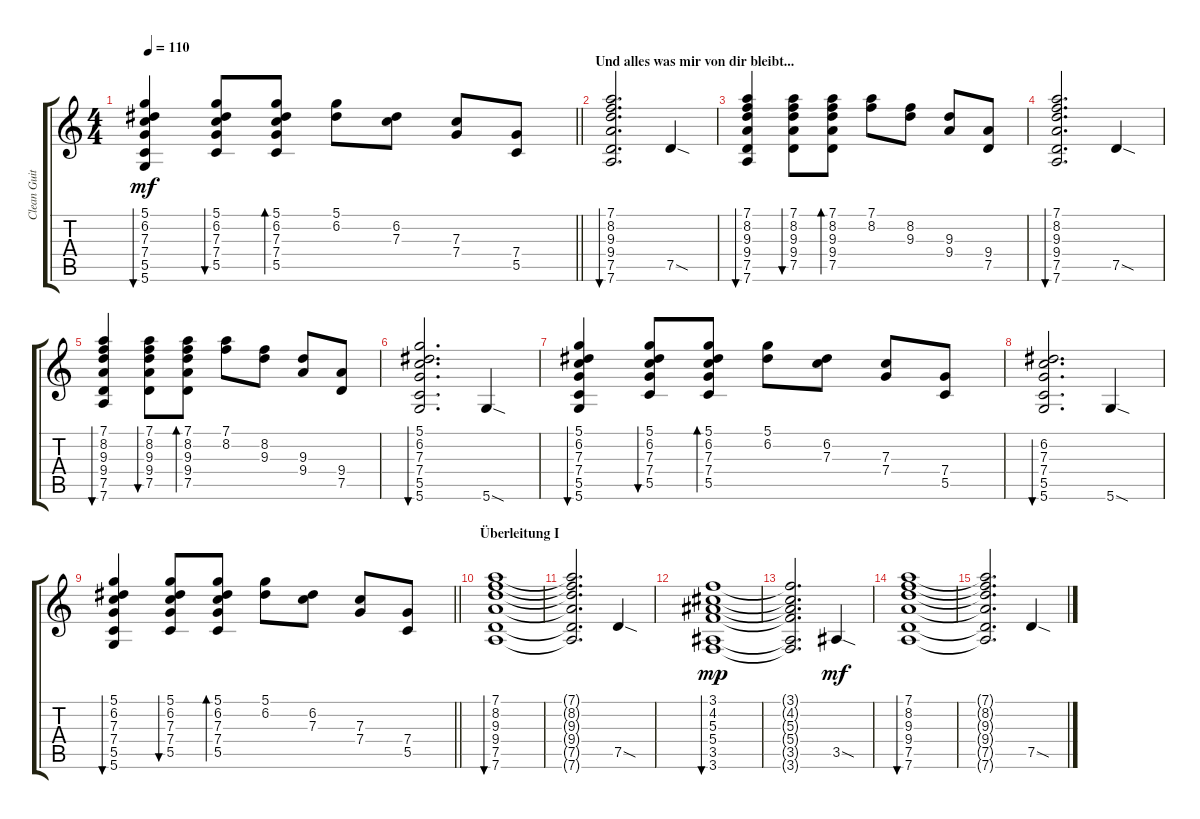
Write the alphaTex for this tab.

\track ("Clean Guitar" "Clean Guit") {instrument electricguitarclean}
\staff {score tabs}
\tuning (D4 A3 F3 C3 G2 D2) {hide}
\ts (4 4)
\tempo 110
\clef g2
\barLineRight lightlight
\ks c
(5.1 6.2 7.3 7.4 5.5 5.6).4{bu 120 dy mf} (5.1 6.2 7.3 7.4 5.5).8{bu 120} (5.1 6.2 7.3 7.4 5.5).8{bd 60} (5.1 6.2).8 (6.2 7.3).8 (7.3 7.4).8 (7.4 5.5).8 |
\section ("" "Und alles was mir von dir bleibt...")
(7.1 8.2 9.3 9.4 7.5 7.6).2{d bu 120} 7.5{sod}.4 |
(7.1 8.2 9.3 9.4 7.5 7.6).4{bu 60} (7.1 8.2 9.3 9.4 7.5).8{bu 120} (7.1 8.2 9.3 9.4 7.5).8{bd 60} (7.1 8.2).8 (8.2 9.3).8 (9.3 9.4).8 (9.4 7.5).8 |
(7.1 8.2 9.3 9.4 7.5 7.6).2{d bu 120} 7.5{sod}.4 |
(7.1 8.2 9.3 9.4 7.5 7.6).4{bu 60} (7.1 8.2 9.3 9.4 7.5).8{bu 120} (7.1 8.2 9.3 9.4 7.5).8{bd 60} (7.1 8.2).8 (8.2 9.3).8 (9.3 9.4).8 (9.4 7.5).8 |
(5.1 6.2 7.3 7.4 5.5 5.6).2{d bu 240} 5.6{sod}.4 |
(5.1 6.2 7.3 7.4 5.5 5.6).4{bu 120} (5.1 6.2 7.3 7.4 5.5).8{bu 120} (5.1 6.2 7.3 7.4 5.5).8{bd 60} (5.1 6.2).8 (6.2 7.3).8 (7.3 7.4).8 (7.4 5.5).8 |
(6.2 7.3 7.4 5.5 5.6).2{d bu 240} 5.6{sod}.4 |
\barLineRight lightlight
(5.1 6.2 7.3 7.4 5.5 5.6).4{bu 120} (5.1 6.2 7.3 7.4 5.5).8{bu 120} (5.1 6.2 7.3 7.4 5.5).8{bd 60} (5.1 6.2).8 (6.2 7.3).8 (7.3 7.4).8 (7.4 5.5).8 |
\section ("" "Überleitung I")
(7.1 8.2 9.3 9.4 7.5 7.6).1{bu 120} |
(7.1{t} 8.2{t} 9.3{t} 9.4{t} 7.5{t} 7.6{t}).2{d} 7.5{sod}.4 |
(3.1 4.2 5.3 5.4 3.5 3.6).1{bu 60 dy mp} |
(3.1{t} 4.2{t} 5.3{t} 5.4{t} 3.5{t} 3.6{t}).2{d} 3.5{sod}.4{dy mf} |
(7.1 8.2 9.3 9.4 7.5 7.6).1{bu 120} |
(7.1{t} 8.2{t} 9.3{t} 9.4{t} 7.5{t} 7.6{t}).2{d} 7.5{sod}.4
